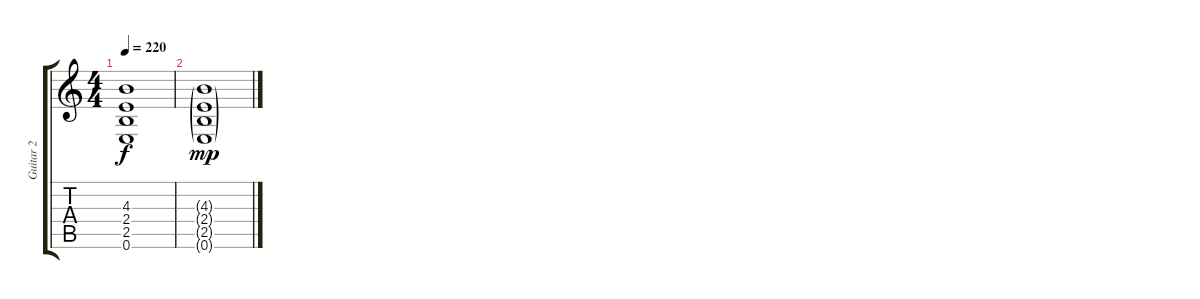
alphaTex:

\track ("Guitar 2" "Guitar 2") {instrument distortionguitar}
\staff {score tabs}
\tuning (E4 B3 G3 D3 A2 E2) {hide}
\ts (4 4)
\tempo 220
\clef g2
\ks c
(4.3 2.4 2.5 0.6).1{dy f} |
(4.3{g} 2.4{g} 2.5{g} 0.6{g}).1{dy mp}
